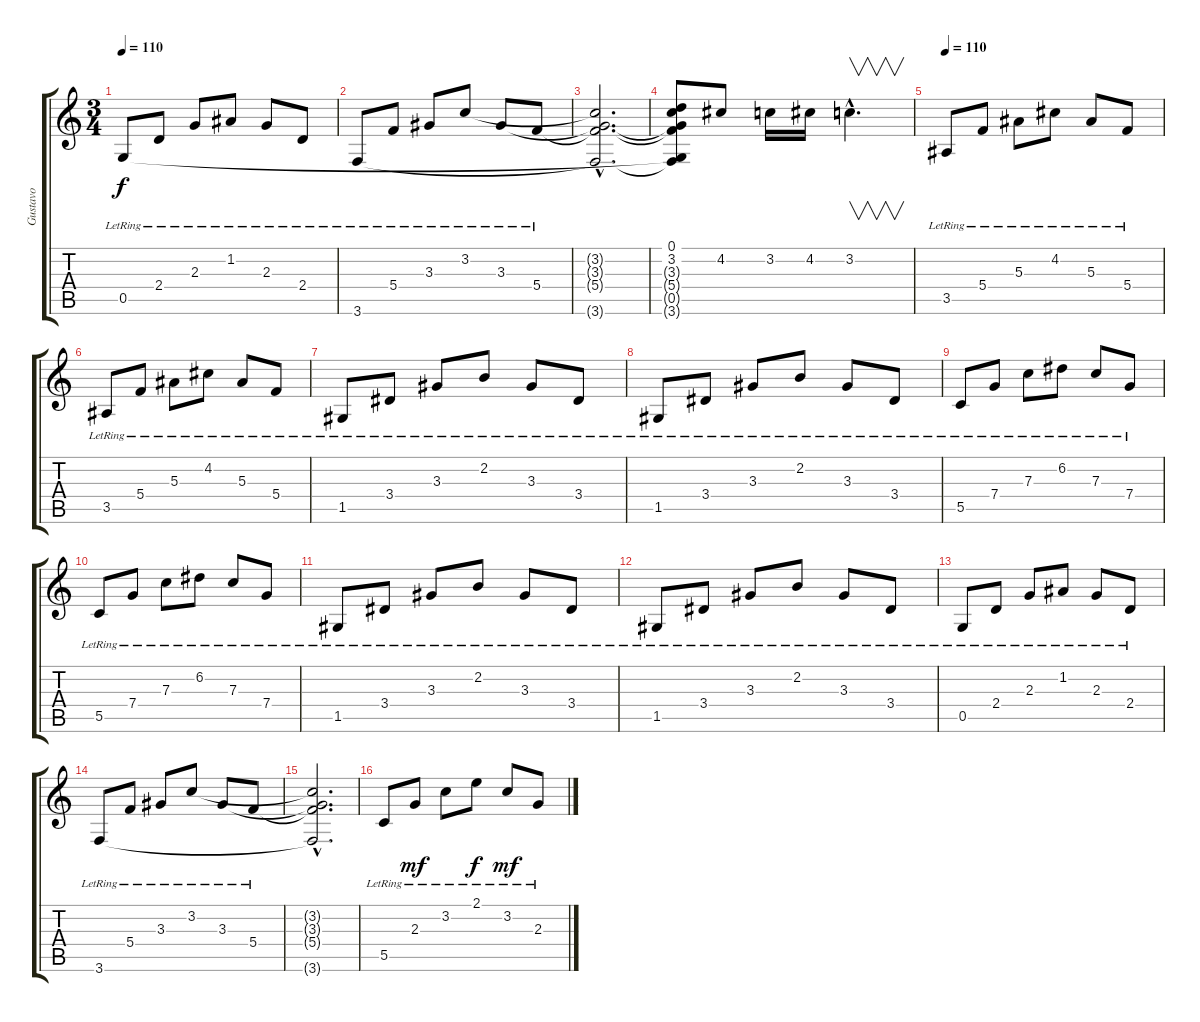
\track ("Gustavo" "Gustavo") {instrument acousticguitarnylon}
\staff {score tabs}
\tuning (D4 A3 F3 C3 G2 D2) {hide}
\ts (3 4)
\tempo 110
\clef g2
\ks c
0.5{lr}.8{dy f} 2.4{lr}.8 2.3{lr}.8 1.2{lr}.8 2.3{lr}.8 2.4{lr}.8 |
3.6{lr}.8 5.4{lr}.8 3.3{lr}.8 3.2{lr}.8 3.3{lr}.8 5.4{lr}.8 |
(3.2{hac t} 3.3{hac t} 5.4{hac t} 3.6{hac t}).2{d} |
(0.1 3.2 3.3{t} 5.4{t} 0.5{t} 3.6{t}).8{balance 8} 4.2.8 3.2.16 4.2.16 3.2{hac}.4{v d} |
\tempo 110
3.5{lr}.8 5.4{lr}.8 5.3{lr}.8 4.2{lr}.8 5.3{lr}.8 5.4{lr}.8 |
3.5{lr}.8 5.4{lr}.8 5.3{lr}.8 4.2{lr}.8 5.3{lr}.8 5.4{lr}.8 |
1.5{lr}.8 3.4{lr}.8 3.3{lr}.8 2.2{lr}.8 3.3{lr}.8 3.4{lr}.8 |
1.5{lr}.8 3.4{lr}.8 3.3{lr}.8 2.2{lr}.8 3.3{lr}.8 3.4{lr}.8 |
5.5{lr}.8 7.4{lr}.8 7.3{lr}.8 6.2{lr}.8 7.3{lr}.8 7.4{lr}.8 |
5.5{lr}.8 7.4{lr}.8 7.3{lr}.8 6.2{lr}.8 7.3{lr}.8 7.4{lr}.8 |
1.5{lr}.8 3.4{lr}.8 3.3{lr}.8 2.2{lr}.8 3.3{lr}.8 3.4{lr}.8 |
1.5{lr}.8 3.4{lr}.8 3.3{lr}.8 2.2{lr}.8 3.3{lr}.8 3.4{lr}.8 |
0.5{lr}.8 2.4{lr}.8 2.3{lr}.8 1.2{lr}.8 2.3{lr}.8 2.4{lr}.8 |
3.6{lr}.8 5.4{lr}.8 3.3{lr}.8 3.2{lr}.8 3.3{lr}.8 5.4{lr}.8 |
(3.2{hac t} 3.3{hac t} 5.4{hac t} 3.6{hac t}).2{d} |
5.5{lr}.8 2.3{lr}.8{dy mf} 3.2{lr}.8 2.1{lr}.8{dy f} 3.2{lr}.8{dy mf} 2.3{lr}.8
